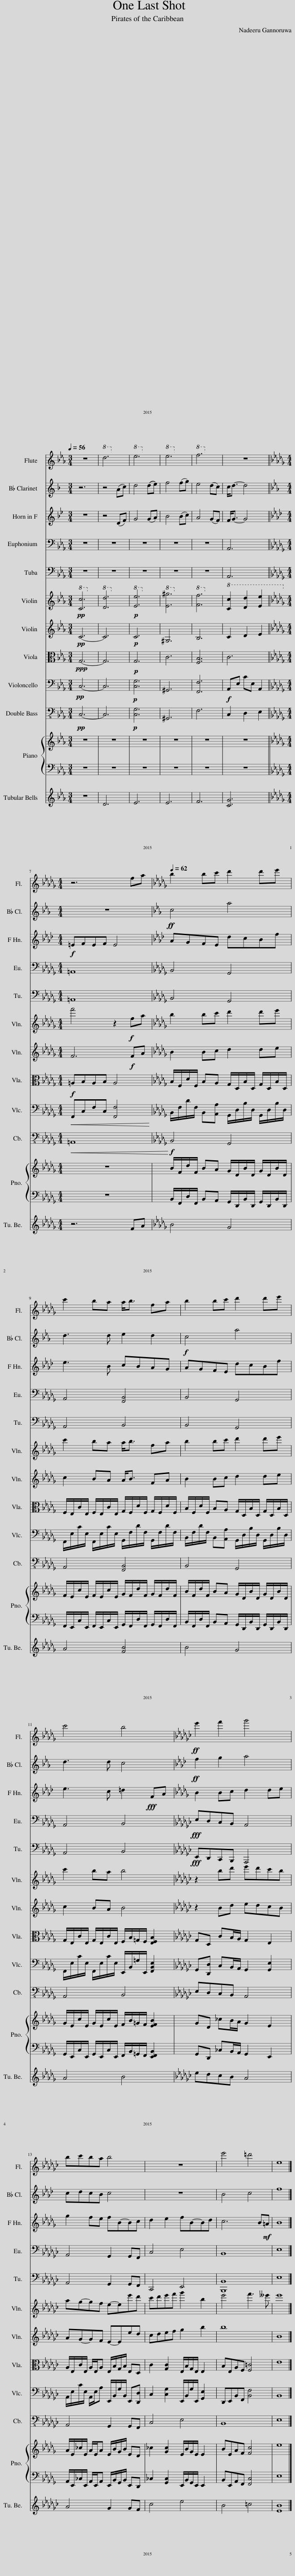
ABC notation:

X:1
%%score 1 2 3 4 5 6 7 8 9 10 { 11 | 12 } 13
L:1/8
Q:1/4=56
M:3/4
I:linebreak $
K:Eb
V:1 treble
V:2 treble transpose=-2
V:3 treble transpose=-7
V:4 bass
V:5 bass
V:6 treble
V:7 treble
V:8 alto
V:9 bass
V:10 bass-8
V:11 treble
V:12 bass
V:13 treble
V:1
 z6 |!8va(! d'6!8va)! |!8va(! e'6!8va)! |!8va(! e'6!8va)! |!8va(! f'6!8va)! | %5
 z6 ||$[K:Db][M:4/4] z6 fa |[K:Db][Q:1/4=62] b2 bc' d'2 d'e' |$ c'2 ba a<b fa | b2 bc' d'2 d'e' |$ %10
 c'4 b4 |[K:Gb]!ff! e'2 f'2 g'4 |$ bc'ba b4 | z8 | e'4 =d'4 | %15
 e8 |] %16
V:2
[K:F] z6 | z4 (Ac) | d4 ((de)) | f4 (fg) | e4 (dc) | %5
 c<d- d4 ||$[K:Eb][M:4/4] z8 |[K:Eb]!ff! c4 a4 |$ d3 d e2 d2 |!f! c4 a4 |$ %10
 d3 d c4 |[K:Ab]!ff! f2 g2 a4 |$ cdcB c4 | z8 | B4 c4 | %15
 f8 |] %16
V:3
[K:Bb] z6 | z4 (DF) | G4 (GA) | B4 (Bc) | A4 (GF) | %5
 F<G- G4 ||$[K:Ab][M:4/4]!f! =EFEF E4 |[K:Ab] AGFE dcBf |$ e3 B cBAG | AGFE dcBf |$ %10
 e3 c =d2!fff! FA |[K:Db] B2 Bc d2 de |$ g2 fe fB-Bc | d2 e2 fB-Bd | c6 B!mf!=A | %15
 B8 |] %16
V:4
 z6 | z6 | z6 | z6 | z6 | %5
 A,,6 ||$[K:Db][M:4/4] =A,,8 |[K:Db] B,,4 G,,4 |$ A,,4 [F,,B,,]4 | B,,4 G,,4 |$ %10
 A,,4 B,,4 |[K:Gb]!fff! E,D,C,B,, A,,4 |$ A,,4 G,,2 G,,F,, | C,4 E,4 | B,,8 | %15
 E,8 |] %16
V:5
 z6 | z6 | z6 | z6 | z6 | %5
 A,,6 ||$[K:Db][M:4/4] =A,,8 |[K:Db] B,,4 G,,4 |$ A,,4 B,,4 | B,,4 G,,4 |$ %10
 A,,4 B,,4 |[K:Gb]!fff! E,,D,,C,,B,,, A,,,4 |$ A,,4 G,,2 G,,F,, | C,,4 E,,4 | [B,,,B,,]8 | %15
 E,8 |] %16
V:6
!pp!!8va(! [cc']6!8va)! |!8va(! [dd']6!8va)! |!p!!8va(! [ee']6!8va)! |!8va(! [e^g']6!8va)! |!8va(! [ff']6!8va)! | %5
!8va(! [cc']2 [dd']2 [ee']2!8va)! ||$[K:Db][M:4/4] f'4 z2!f! fa |[K:Db] b2 bc' d'2 d'e' |$ c'2 ba a<b fa | b2 bc' d'2 d'e' |$ %10
 c'2 ba b4 |[K:Gb] z2 bd' e'd'c'b |$ ag-gf e-ee'd' | c'd'e'f' g'2 b2 | e'4 f'3 __e' | %15
 e'8 |] %16
V:7
!pp! C6- | C6 |!p! C6 | ^G,6 | B,6 | %5
 C2 D2 E2 ||$[K:Db][M:4/4] F6!f! FA |[K:Db] B2 Bc d2 de |$ c2 BA A<B FA | B2 Bc d2 de |$ %10
 c2 BA B4 |[K:Gb] z2 Bd edcB |$ AG-GF E-Eed | cdef g2 b2 | b8 | %15
 B8 |] %16
V:8
!ppp! G,6- | G,6 |!p! G,6 | C6 | [F,B,]6 | %5
 C6 ||$[K:Db][M:4/4]!f! =A,B,A,B, A,4 |[K:Db] B,/F,/D/F,/ B,A, G,/D,/B,/D,/ G,/D,/B,/D,/ |$ F,/E,/C/E,/ F,/E,/C/E,/ G,/F,/D/F,/ G,/F,/D/F,/ | B,/F,/D/F,/ B,A, G,/D,/B,/D,/ G,/D,/B,/D,/ |$ %10
 G,/E,/C/E,/ G,/E,/C/E,/ F,/B,/=G,/F,/ [E,F,B,]2 |[K:Gb] G,D, CB,/A,/ G,2 E,2 |$ A,/E,/C/E,/ A,/E,/A, E,/B,/G,/B,/ E,D, | C2 [G,C]2 E,/B,/G,/E,/ E,2 | B,E,A,F, [F,=C]4 | %15
 E8 |] %16
V:9
!pp! C,6- | C,6 |!p! [C,G,]6 | ^G,,6 | [F,,F,]6 | %5
!f! A,,E, CE, A,,2 ||$[K:Db][M:4/4]!<(! F,,C,F,C, [F,,F,]4!<)! |[K:Db] B,,/F,/D/F,/ B,,[A,,A,] G,,/D,/B,/D,/ G,,/D,/B,/D,/ |$ F,,/E,/C/E,/ F,,/E,/C/E,/ G,,/F,/D/F,/ G,,/F,/D/F,/ | B,,/F,/D/F,/ B,,[A,,A,] G,,/D,/B,/D,/ G,,/D,/B,/D,/ |$ %10
 F,,/E,/C/E,/ F,,/E,/C/E,/ E,,/B,,/=G,/E,,/ [F,,B,,E,]2 |[K:Gb] G,,[D,,D,] C,B,,/A,,/ G,,2 [G,,E,]2 |$ A,,/E,/C/E,/ A,,/E,/A, E,,/B,,/G,/B,,/ E,,[D,,D,] | C,2 [C,G,]2 E,,/B,,/G,/E,,/ [G,,E,]2 | D,,E,,B,,F,, [B,,F,]4 | %15
 B,,8 |] %16
V:10
!pp! C,6- | C,6 |!p! [C,G,]6 | ^G,,6 | F,6 | %5
 C,2 D,2 E,2 ||$[K:Db][M:4/4]!<(! =A,,8!<)! |[K:Db]!f! B,,4 G,,4 |$ A,,4 [F,,B,,]4 | B,,4 G,,4 |$ %10
 A,,4 B,,4 |[K:Gb] E,D,C,B,, A,,4 |$ A,,4 G,,2 G,,F,, | C,4 E,4 | B,,8 | %15
 E,8 |] %16
V:11
 z6 | z6 | z6 | z6 | z6 | %5
 z6 ||$[K:Db][M:4/4] z8 | B/F/d/F/ BA G/D/B/D/ G/D/B/D/ |$ F/E/c/E/ F/E/c/E/ G/F/d/F/ G/F/d/F/ | B/F/d/F/ BA G/D/B/D/ G/D/B/D/ |$ %10
 G/E/c/E/ G/E/c/E/ F/B/=G/F/ [EFB]2 | GD _cB/A/ G2 E2 |$ A/E/_c/E/ A/E/A E/B/G/B/ ED | _c2 [Gc]2 E/B/G/E/ E2 | BEAF [Fc]4 | %15
 e8 |] %16
V:12
 z6 | z6 | z6 | z6 | z6 | %5
 z6 ||$[K:Db][M:4/4] z8 | B,,/F,,/D,/F,,/ B,,A,, G,,/D,,/B,,/D,,/ G,,/D,,/B,,/D,,/ |$ F,,/E,,/C,/E,,/ F,,/E,,/C,/E,,/ G,,/F,,/D,/F,,/ G,,/F,,/D,/F,,/ | B,,/F,,/D,/F,,/ B,,A,, G,,/D,,/B,,/D,,/ G,,/D,,/B,,/D,,/ |$ %10
 G,,/E,,/C,/E,,/ G,,/E,,/C,/E,,/ F,,/B,,/=G,,/F,,/ [E,,F,,B,,]2 | G,,D,, _C,B,,/A,,/ G,,2 E,,2 |$ A,,/E,,/_C,/E,,/ A,,/E,,/A,, E,,/B,,/G,,/B,,/ E,,D,, | _C,2 [G,,C,]2 E,,/B,,/G,,/E,,/ E,,2 | B,,E,,A,,F,, [F,,C,]4 | %15
 E,8 |] %16
V:13
 z6 | D6 | E6 | E6 | F6 | %5
 [CG]6 ||$[K:Db][M:4/4] z6 FA |[K:Db] B4 G4 |$ A4 [FB]4 | B4 G4 |$ %10
 A4 B4 |[K:Gb] edcB A4 |$ A4 G2 GF | c4 e4 | B4 =c4 | %15
 [EB]8 |] %16
